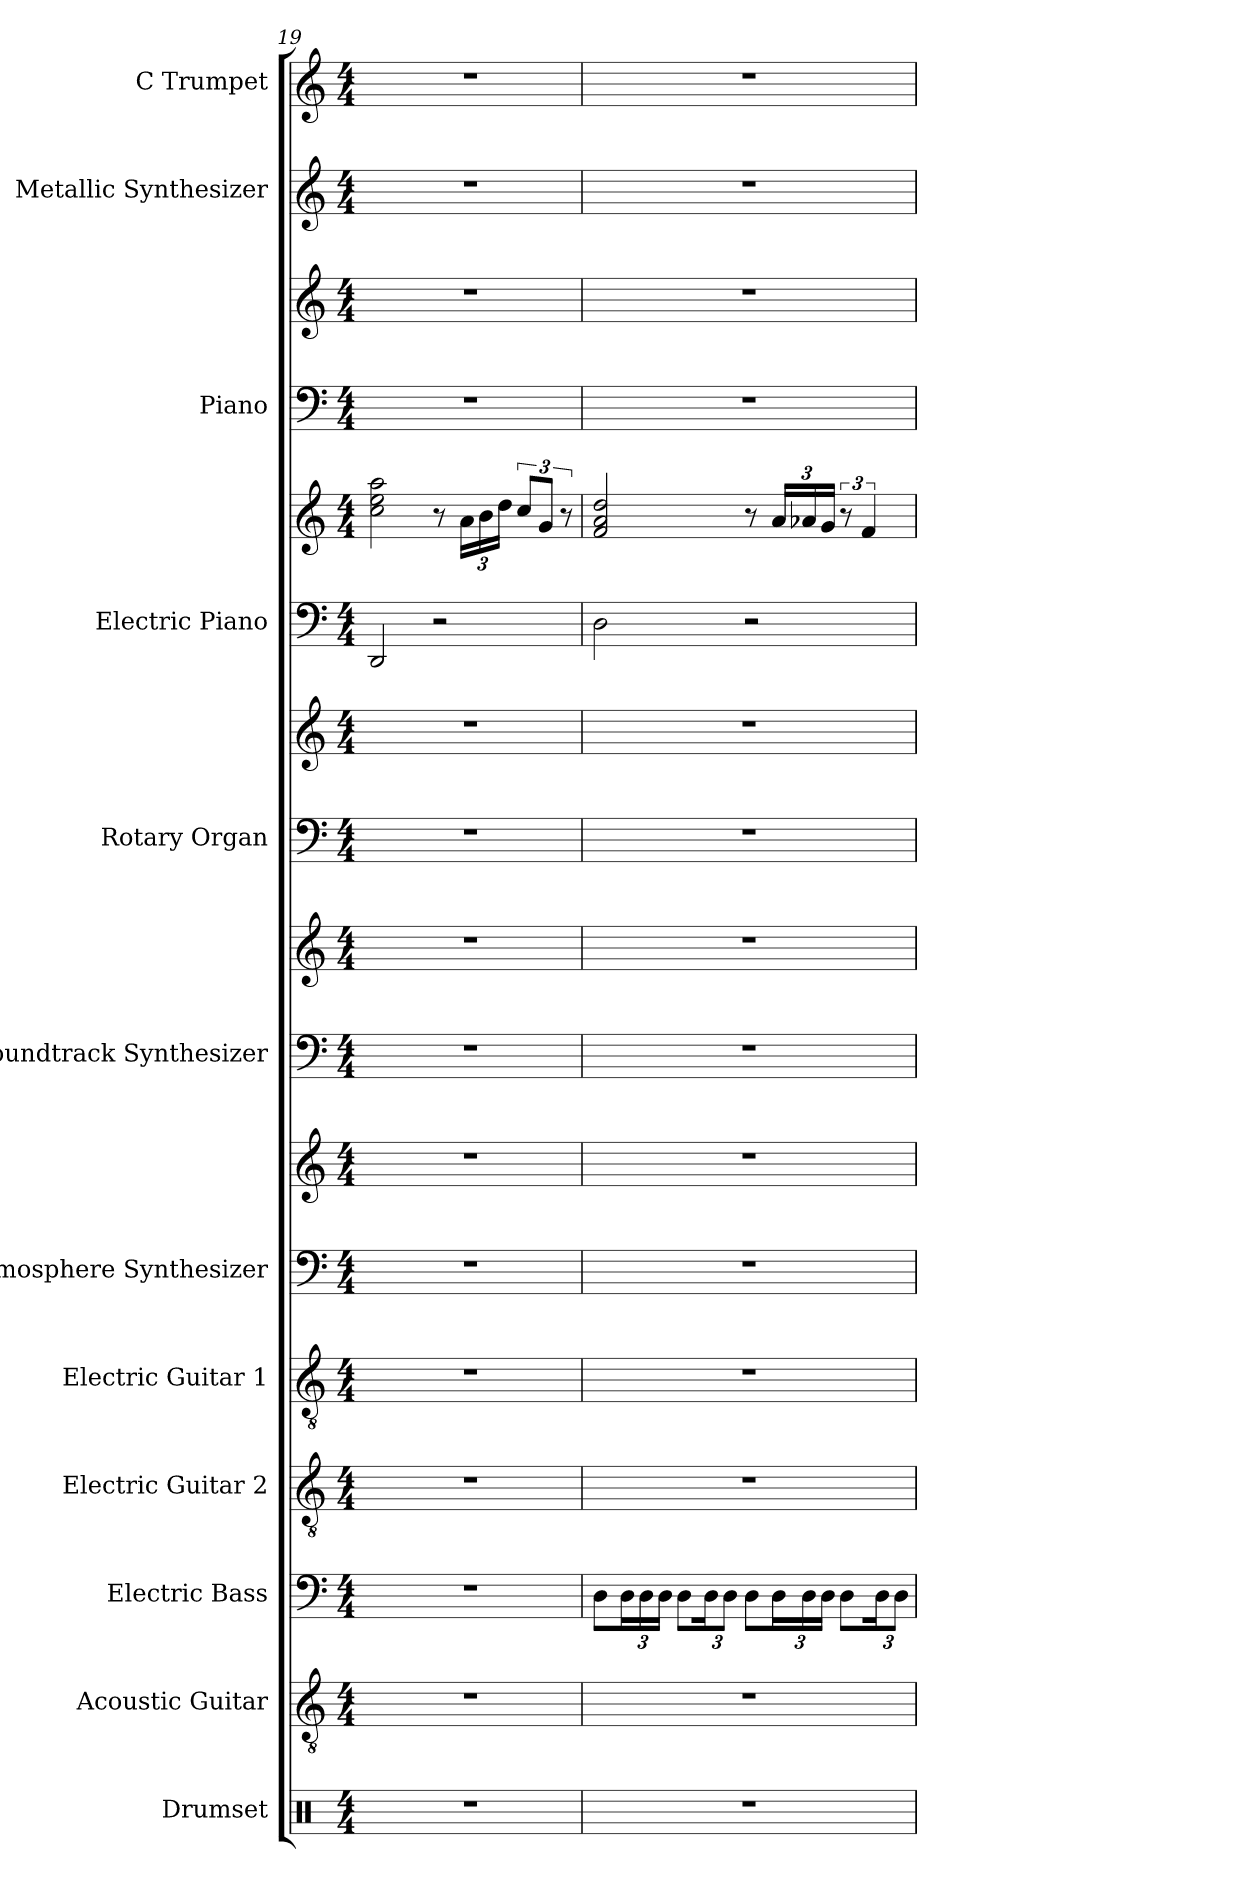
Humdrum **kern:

**kern	**kern	**kern	**kern	**kern	**kern	**kern	**kern	**kern	**kern	**kern	**kern	**kern	**kern	**kern	**kern	**kern
*part12	*part11	*part10	*part9	*part8	*part7	*part7	*part6	*part6	*part5	*part5	*part4	*part4	*part3	*part3	*part2	*part1
*staff17	*staff16	*staff15	*staff14	*staff13	*staff12	*staff11	*staff10	*staff9	*staff8	*staff7	*staff6	*staff5	*staff4	*staff3	*staff2	*staff1
*I"Drumset	*I"Acoustic Guitar	*I"Electric Bass	*I"Electric Guitar 2	*I"Electric Guitar 1	*I"Atmosphere Synthesizer	*	*I"Soundtrack Synthesizer	*	*I"Rotary Organ	*	*I"Electric Piano	*	*I"Piano	*	*I"Metallic Synthesizer	*I"C Trumpet
*I'Drs.	*I'Guit.	*I'El. B.	*I'El. Guit. 2	*I'El. Guit. 1	*I'Synth.	*	*I'Synth.	*	*I'Rot. Org.	*	*I'El. Pno.	*	*I'Pno.	*	*I'Synth.	*I'C Tpt.
*clefX	*clefGv2	*clefF4	*clefGv2	*clefGv2	*clefF4	*clefG2	*clefF4	*clefG2	*clefF4	*clefG2	*clefF4	*clefG2	*clefF4	*clefG2	*clefG2	*clefG2
*	*	*ITrd7c12	*	*	*	*	*	*	*	*	*	*	*	*	*	*
*k[]	*k[]	*k[]	*k[]	*k[]	*k[]	*k[]	*k[]	*k[]	*k[]	*k[]	*k[]	*k[]	*k[]	*k[]	*k[]	*k[]
*M4/4	*M4/4	*M4/4	*M4/4	*M4/4	*M4/4	*M4/4	*M4/4	*M4/4	*M4/4	*M4/4	*M4/4	*M4/4	*M4/4	*M4/4	*M4/4	*M4/4
=19	=19	=19	=19	=19	=19	=19	=19	=19	=19	=19	=19	=19	=19	=19	=19	=19
1r	1r	1r	1r	1r	1r	1r	1r	1r	1r	1r	2DD/	2cc\ 2ee\ 2aa\	1r	1r	1r	1r
.	.	.	.	.	.	.	.	.	.	.	2r	8r	.	.	.	.
*	*	*	*	*	*	*	*	*	*	*	*	*Xbrackettup	*	*	*	*
.	.	.	.	.	.	.	.	.	.	.	.	24a\LL	.	.	.	.
.	.	.	.	.	.	.	.	.	.	.	.	24b\	.	.	.	.
.	.	.	.	.	.	.	.	.	.	.	.	24dd\JJ	.	.	.	.
*	*	*	*	*	*	*	*	*	*	*	*	*brackettup	*	*	*	*
.	.	.	.	.	.	.	.	.	.	.	.	12cc/L	.	.	.	.
.	.	.	.	.	.	.	.	.	.	.	.	12g/J	.	.	.	.
.	.	.	.	.	.	.	.	.	.	.	.	12r	.	.	.	.
!!LO:PB:g=z
=20	=20	=20	=20	=20	=20	=20	=20	=20	=20	=20	=20	=20	=20	=20	=20	=20
1r	1r	8DD\L	1r	1r	1r	1r	1r	1r	1r	1r	2D\	2f/ 2a/ 2dd/	1r	1r	1r	1r
*	*	*Xbrackettup	*	*	*	*	*	*	*	*	*	*	*	*	*	*
.	.	24DD\L	.	.	.	.	.	.	.	.	.	.	.	.	.	.
.	.	24DD\	.	.	.	.	.	.	.	.	.	.	.	.	.	.
.	.	24DD\JJ	.	.	.	.	.	.	.	.	.	.	.	.	.	.
.	.	8DD\L	.	.	.	.	.	.	.	.	.	.	.	.	.	.
.	.	24DD\K	.	.	.	.	.	.	.	.	.	.	.	.	.	.
.	.	12DD\J	.	.	.	.	.	.	.	.	.	.	.	.	.	.
.	.	8DD\L	.	.	.	.	.	.	.	.	2r	8r	.	.	.	.
*	*	*	*	*	*	*	*	*	*	*	*	*Xbrackettup	*	*	*	*
.	.	24DD\L	.	.	.	.	.	.	.	.	.	24a/LL	.	.	.	.
.	.	24DD\	.	.	.	.	.	.	.	.	.	24a-X/	.	.	.	.
.	.	24DD\JJ	.	.	.	.	.	.	.	.	.	24g/JJ	.	.	.	.
*	*	*	*	*	*	*	*	*	*	*	*	*brackettup	*	*	*	*
.	.	8DD\L	.	.	.	.	.	.	.	.	.	12r	.	.	.	.
.	.	.	.	.	.	.	.	.	.	.	.	6f/	.	.	.	.
.	.	24DD\K	.	.	.	.	.	.	.	.	.	.	.	.	.	.
.	.	12DD\J	.	.	.	.	.	.	.	.	.	.	.	.	.	.
=	=	=	=	=	=	=	=	=	=	=	=	=	=	=	=	=
*-	*-	*-	*-	*-	*-	*-	*-	*-	*-	*-	*-	*-	*-	*-	*-	*-
